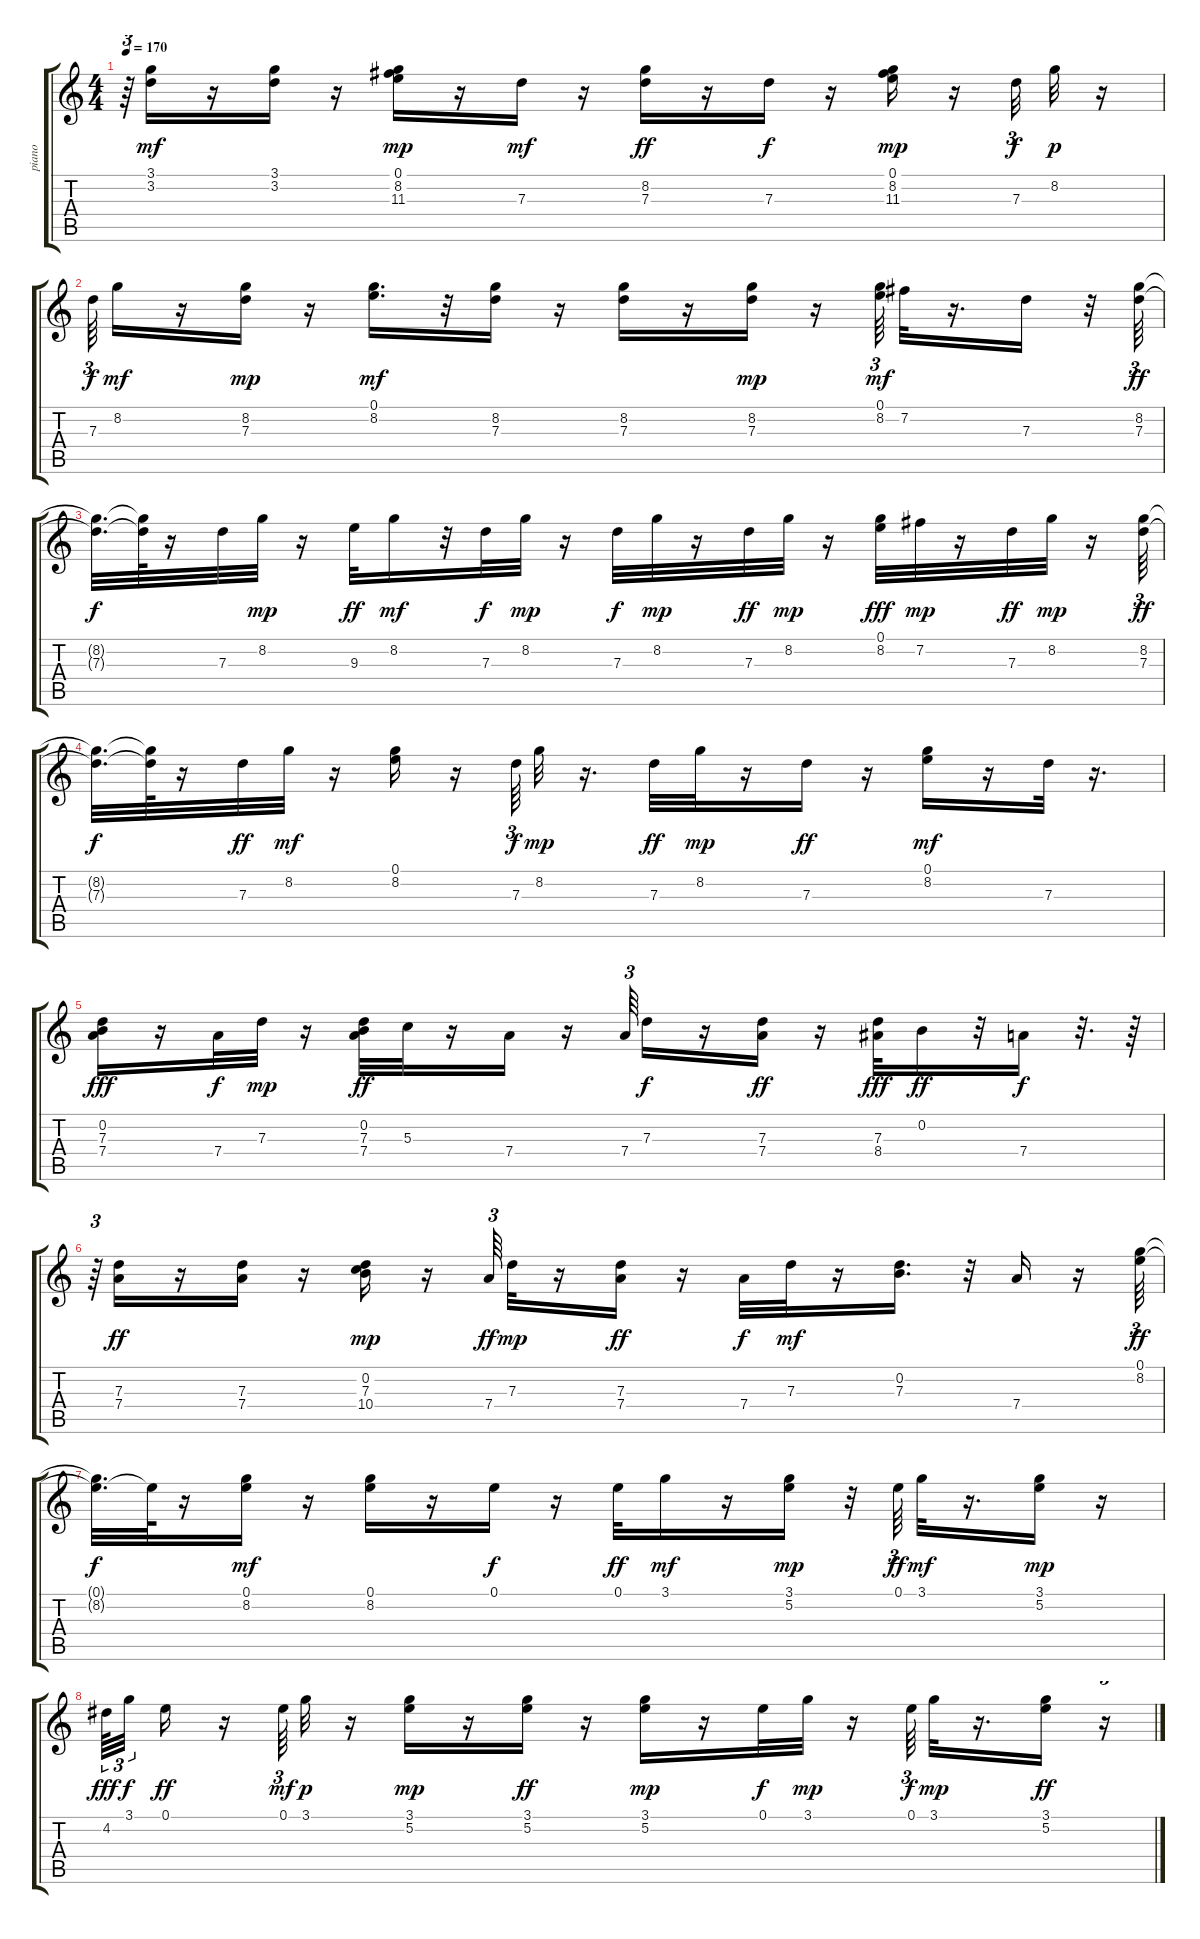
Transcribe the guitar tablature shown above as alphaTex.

\track ("piano   " "piano   ") {instrument electricguitarjazz}
\staff {score tabs}
\tuning (E4 B3 G3 D3 A2 E2) {hide}
\ts (4 4)
\tempo 170
\clef g2
\ks c
r.64{tu (3 2) dy mp} (3.1 3.2).16{dy mf} r.16 (3.1 3.2).16 r.16 (0.1 8.2 11.3).16{dy mp} r.16 7.3.16{dy mf} r.16 (8.2 7.3).16{dy ff} r.16 7.3.16{dy f} r.16 (0.1 8.2 11.3).16{dy mp} r.16 7.3.32{tu (3 2) dy f} 8.2.32{dy p} r.16 |
7.3.64{tu (3 2) dy f} 8.2.16{dy mf} r.16 (8.2 7.3).16{dy mp} r.16 (0.1 8.2).16{d dy mf} r.32 (8.2 7.3).16 r.16 (8.2 7.3).16 r.16 (8.2 7.3).16{dy mp} r.16 (0.1 8.2).64{tu (3 2) dy mf} 7.2.32 r.16{d} 7.3.16 r.32 (8.2 7.3).64{tu (3 2) dy ff} |
(8.2{t} 7.3{t}).32{d dy f} (8.2{t} 7.3{t}).64 r.16 7.3.32 8.2.32{dy mp} r.16 9.3.32{dy ff} 8.2.16{dy mf} r.32 7.3.32{dy f} 8.2.32{dy mp} r.16 7.3.32{dy f} 8.2.32{dy mp} r.16 7.3.32{dy ff} 8.2.32{dy mp} r.16 (0.1 8.2).32{dy fff} 7.2.32{dy mp} r.16 7.3.32{dy ff} 8.2.32{dy mp} r.16 (8.2 7.3).64{tu (3 2) dy ff} |
(8.2{t} 7.3{t}).32{d dy f} (8.2{t} 7.3{t}).64 r.16 7.3.32{dy ff} 8.2.32{dy mf} r.16 (0.1 8.2).16 r.16 7.3.64{tu (3 2) dy f} 8.2.32{dy mp} r.16{d} 7.3.32{dy ff} 8.2.32{dy mp} r.16 7.3.16{dy ff} r.16 (0.1 8.2).16{dy mf} r.16 7.3.32 r.16{d} |
(0.2 7.3 7.4).16{dy fff} r.16 7.4.32{dy f} 7.3.32{dy mp} r.16 (0.2 7.3 7.4).32{dy ff} 5.3.32 r.16 7.4.16 r.16 7.4.64{tu (3 2)} 7.3.16{dy f} r.16 (7.3 7.4).16{dy ff} r.16 (7.3 8.4).32{dy fff} 0.2.16{dy ff} r.32 7.4.16{dy f} r.32{d} r.64 |
r.64{tu (3 2)} (7.3 7.4).16{dy ff} r.16 (7.3 7.4).16 r.16 (0.2 7.3 10.4).16{dy mp} r.16 7.4.64{tu (3 2) dy ff} 7.3.32{dy mp} r.16 (7.3 7.4).16{dy ff} r.16 7.4.32{dy f} 7.3.32{dy mf} r.16 (0.2 7.3).16{d} r.32 7.4.16 r.16 (0.1 8.2).64{tu (3 2) dy ff} |
(0.1{t} 8.2{t}).32{d dy f} 0.1{t}.64 r.16 (0.1 8.2).16{dy mf} r.16 (0.1 8.2).16 r.16 0.1.16{dy f} r.16 0.1.32{dy ff} 3.1.16{dy mf} r.16 (3.1 5.2).16{dy mp} r.32 0.1.64{tu (3 2) dy ff} 3.1.32{dy mf} r.16{d} (3.1 5.2).16{dy mp} r.16 |
4.2.64{tu (3 2) dy fff} 3.1.32{tu (3 2) dy f beam splitsecondary} 0.1.16{dy ff} r.16 0.1.64{tu (3 2) dy mf} 3.1.32{dy p} r.16 (3.1 5.2).16{dy mp} r.16 (3.1 5.2).16{dy ff} r.16 (3.1 5.2).16{dy mp} r.16 0.1.32{dy f} 3.1.32{dy mp} r.16 0.1.64{tu (3 2) dy f} 3.1.32{dy mp} r.16{d} (3.1 5.2).16{dy ff} r.16{tu (3 2)}
